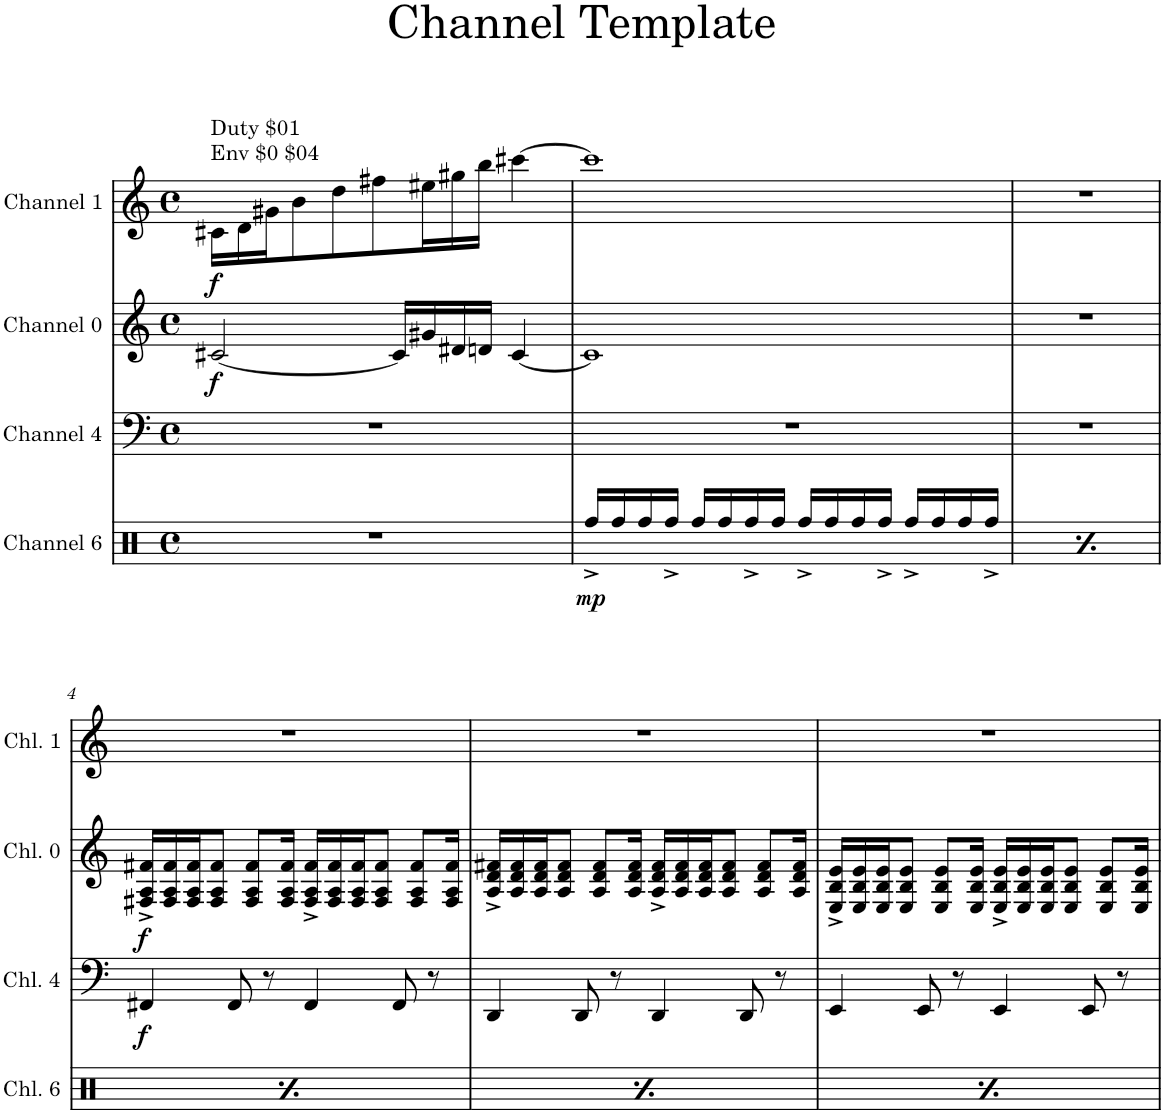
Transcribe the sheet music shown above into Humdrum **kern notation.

**kern	**dynam	**kern	**dynam	**kern	**dynam	**kern	**dynam
*part4	*part4	*part3	*part3	*part2	*part2	*part1	*part1
*staff4	*staff4	*staff3	*staff3	*staff2	*staff2	*staff1	*staff1
*I"Channel 6	*	*I"Channel 4	*	*I"Channel 0	*	*I"Channel 1	*
*I'Chl. 6	*	*I'Chl. 4	*	*I'Chl. 0	*	*I'Chl. 1	*
*clefX	*	*clefF4	*	*clefG2	*	*clefG2	*
*k[]	*	*k[]	*	*k[]	*	*k[]	*
*M4/4	*	*M4/4	*	*M4/4	*	*M4/4	*
*met(c)	*	*met(c)	*	*met(c)	*	*met(c)	*
=1	=1	=1	=1	=1	=1	=1	=1
!	!	!	!	!	!	!LO:TX:a:t=Duty $01	!
!	!	!	!	!	!	!LO:TX:a:t=Env $0 $04	!
!	!	!	!	!	!LO:DY:b	!	!LO:DY:b
1r	.	1r	.	[2c#X/	f	16c#X\LL	f
.	.	.	.	.	.	16d\	.
.	.	.	.	.	.	16g#X\J	.
.	.	.	.	.	.	8b\	.
.	.	.	.	.	.	8dd\	.
.	.	.	.	.	.	8ff#X\	.
.	.	.	.	16c#/LL]	.	.	.
.	.	.	.	16g#X/	.	16ee#X\L	.
.	.	.	.	16d#X/	.	16gg#X\	.
.	.	.	.	16dn/JJ	.	16bb\JJ	.
.	.	.	.	[4c#/	.	[4ccc#X\	.
=2	=2	=2	=2	=2	=2	=2	=2
!	!LO:DY:b	!	!	!	!	!	!
16Rff^/LL	mp	1r	.	1c#]	.	1ccc#]	.
16Rff/	.	.	.	.	.	.	.
16Rff/	.	.	.	.	.	.	.
16Rff^/JJ	.	.	.	.	.	.	.
16Rff/LL	.	.	.	.	.	.	.
16Rff/	.	.	.	.	.	.	.
16Rff^/	.	.	.	.	.	.	.
16Rff/JJ	.	.	.	.	.	.	.
16Rff^/LL	.	.	.	.	.	.	.
16Rff/	.	.	.	.	.	.	.
16Rff/	.	.	.	.	.	.	.
16Rff^/JJ	.	.	.	.	.	.	.
16Rff^/LL	.	.	.	.	.	.	.
16Rff/	.	.	.	.	.	.	.
16Rff/	.	.	.	.	.	.	.
16Rff^/JJ	.	.	.	.	.	.	.
=3	=3	=3	=3	=3	=3	=3	=3
!	!LO:DY:b	!	!	!	!	!	!
16Rff^/LL	mp	1r	.	1r	.	1r	.
16Rff/	.	.	.	.	.	.	.
16Rff/	.	.	.	.	.	.	.
16Rff^/JJ	.	.	.	.	.	.	.
16Rff/LL	.	.	.	.	.	.	.
16Rff/	.	.	.	.	.	.	.
16Rff^/	.	.	.	.	.	.	.
16Rff/JJ	.	.	.	.	.	.	.
16Rff^/LL	.	.	.	.	.	.	.
16Rff/	.	.	.	.	.	.	.
16Rff/	.	.	.	.	.	.	.
16Rff^/JJ	.	.	.	.	.	.	.
16Rff^/LL	.	.	.	.	.	.	.
16Rff/	.	.	.	.	.	.	.
16Rff/	.	.	.	.	.	.	.
16Rff^/JJ	.	.	.	.	.	.	.
!!LO:LB:g=z
=4	=4	=4	=4	=4	=4	=4	=4
!	!LO:DY:b	!	!LO:DY:b	!	!LO:DY:b	!	!
16Rff^/LL	mp	4FF#X/	f	16F#X/^ 16A/^ 16f#X/^LL	f	1r	.
16Rff/	.	.	.	16F#/ 16A/ 16f#/	.	.	.
16Rff/	.	.	.	16F#/ 16A/ 16f#/J	.	.	.
16Rff^/JJ	.	.	.	8F#/ 8A/ 8f#/J	.	.	.
16Rff/LL	.	8FF#/	.	.	.	.	.
16Rff/	.	.	.	8F#/ 8A/ 8f#/L	.	.	.
16Rff^/	.	8r	.	.	.	.	.
16Rff/JJ	.	.	.	16F#/ 16A/ 16f#/Jk	.	.	.
16Rff^/LL	.	4FF#/	.	16F#/^ 16A/^ 16f#/^LL	.	.	.
16Rff/	.	.	.	16F#/ 16A/ 16f#/	.	.	.
16Rff/	.	.	.	16F#/ 16A/ 16f#/J	.	.	.
16Rff^/JJ	.	.	.	8F#/ 8A/ 8f#/J	.	.	.
16Rff^/LL	.	8FF#/	.	.	.	.	.
16Rff/	.	.	.	8F#/ 8A/ 8f#/L	.	.	.
16Rff/	.	8r	.	.	.	.	.
16Rff^/JJ	.	.	.	16F#/ 16A/ 16f#/Jk	.	.	.
=5	=5	=5	=5	=5	=5	=5	=5
!	!LO:DY:b	!	!	!	!	!	!
16Rff^/LL	mp	4DD/	.	16A/^ 16d/^ 16f#X/^LL	.	1r	.
16Rff/	.	.	.	16A/ 16d/ 16f#/	.	.	.
16Rff/	.	.	.	16A/ 16d/ 16f#/J	.	.	.
16Rff^/JJ	.	.	.	8A/ 8d/ 8f#/J	.	.	.
16Rff/LL	.	8DD/	.	.	.	.	.
16Rff/	.	.	.	8A/ 8d/ 8f#/L	.	.	.
16Rff^/	.	8r	.	.	.	.	.
16Rff/JJ	.	.	.	16A/ 16d/ 16f#/Jk	.	.	.
16Rff^/LL	.	4DD/	.	16A/^ 16d/^ 16f#/^LL	.	.	.
16Rff/	.	.	.	16A/ 16d/ 16f#/	.	.	.
16Rff/	.	.	.	16A/ 16d/ 16f#/J	.	.	.
16Rff^/JJ	.	.	.	8A/ 8d/ 8f#/J	.	.	.
16Rff^/LL	.	8DD/	.	.	.	.	.
16Rff/	.	.	.	8A/ 8d/ 8f#/L	.	.	.
16Rff/	.	8r	.	.	.	.	.
16Rff^/JJ	.	.	.	16A/ 16d/ 16f#/Jk	.	.	.
=6	=6	=6	=6	=6	=6	=6	=6
!	!LO:DY:b	!	!	!	!	!	!
16Rff^/LL	mp	4EE/	.	16E/^ 16B/^ 16e/^LL	.	1r	.
16Rff/	.	.	.	16E/ 16B/ 16e/	.	.	.
16Rff/	.	.	.	16E/ 16B/ 16e/J	.	.	.
16Rff^/JJ	.	.	.	8E/ 8B/ 8e/J	.	.	.
16Rff/LL	.	8EE/	.	.	.	.	.
16Rff/	.	.	.	8E/ 8B/ 8e/L	.	.	.
16Rff^/	.	8r	.	.	.	.	.
16Rff/JJ	.	.	.	16E/ 16B/ 16e/Jk	.	.	.
16Rff^/LL	.	4EE/	.	16E/^ 16B/^ 16e/^LL	.	.	.
16Rff/	.	.	.	16E/ 16B/ 16e/	.	.	.
16Rff/	.	.	.	16E/ 16B/ 16e/J	.	.	.
16Rff^/JJ	.	.	.	8E/ 8B/ 8e/J	.	.	.
16Rff^/LL	.	8EE/	.	.	.	.	.
16Rff/	.	.	.	8E/ 8B/ 8e/L	.	.	.
16Rff/	.	8r	.	.	.	.	.
16Rff^/JJ	.	.	.	16E/ 16B/ 16e/Jk	.	.	.
=	=	=	=	=	=	=	=
*-	*-	*-	*-	*-	*-	*-	*-
